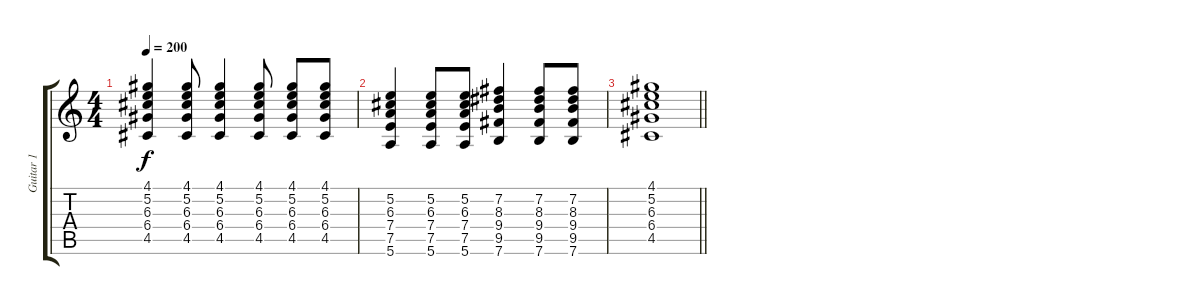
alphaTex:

\track ("Guitar 1" "Guitar 1") {instrument overdrivenguitar}
\staff {score tabs}
\tuning (E4 B3 G3 D3 A2 E2) {hide}
\ts (4 4)
\tempo 200
\clef g2
\ks c
(4.1 5.2 6.3 6.4 4.5).4{dy f} (4.1 5.2 6.3 6.4 4.5).8 (4.1 5.2 6.3 6.4 4.5).4 (4.1 5.2 6.3 6.4 4.5).8 (4.1 5.2 6.3 6.4 4.5).8 (4.1 5.2 6.3 6.4 4.5).8 |
(5.2 6.3 7.4 7.5 5.6).4 (5.2 6.3 7.4 7.5 5.6).8 (5.2 6.3 7.4 7.5 5.6).8 (7.2 8.3 9.4 9.5 7.6).4 (7.2 8.3 9.4 9.5 7.6).8 (7.2 8.3 9.4 9.5 7.6).8 |
\barLineRight lightlight
(4.1 5.2 6.3 6.4 4.5).1
